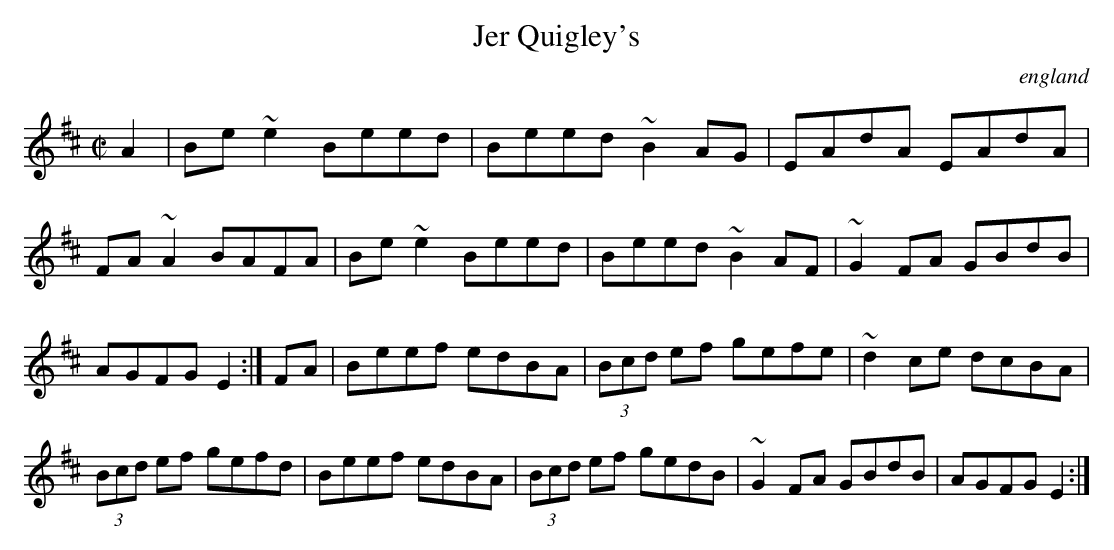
X:1
T:Jer Quigley's
O:england
E:9
M:C|
K:EDor
A2|Be~e2 Beed|Beed ~B2AG|EAdA EAdA|FA~A2 BAFA|\
Be~e2 Beed|Beed ~B2 AF|~G2 FA GBdB|AGFG E2:|\
FA|Beef edBA|(3Bcd ef gefe|~d2ce dcBA|(3Bcd ef gefd|\
Beef edBA|(3Bcd ef gedB|~G2FA GBdB|AGFG E2:|
